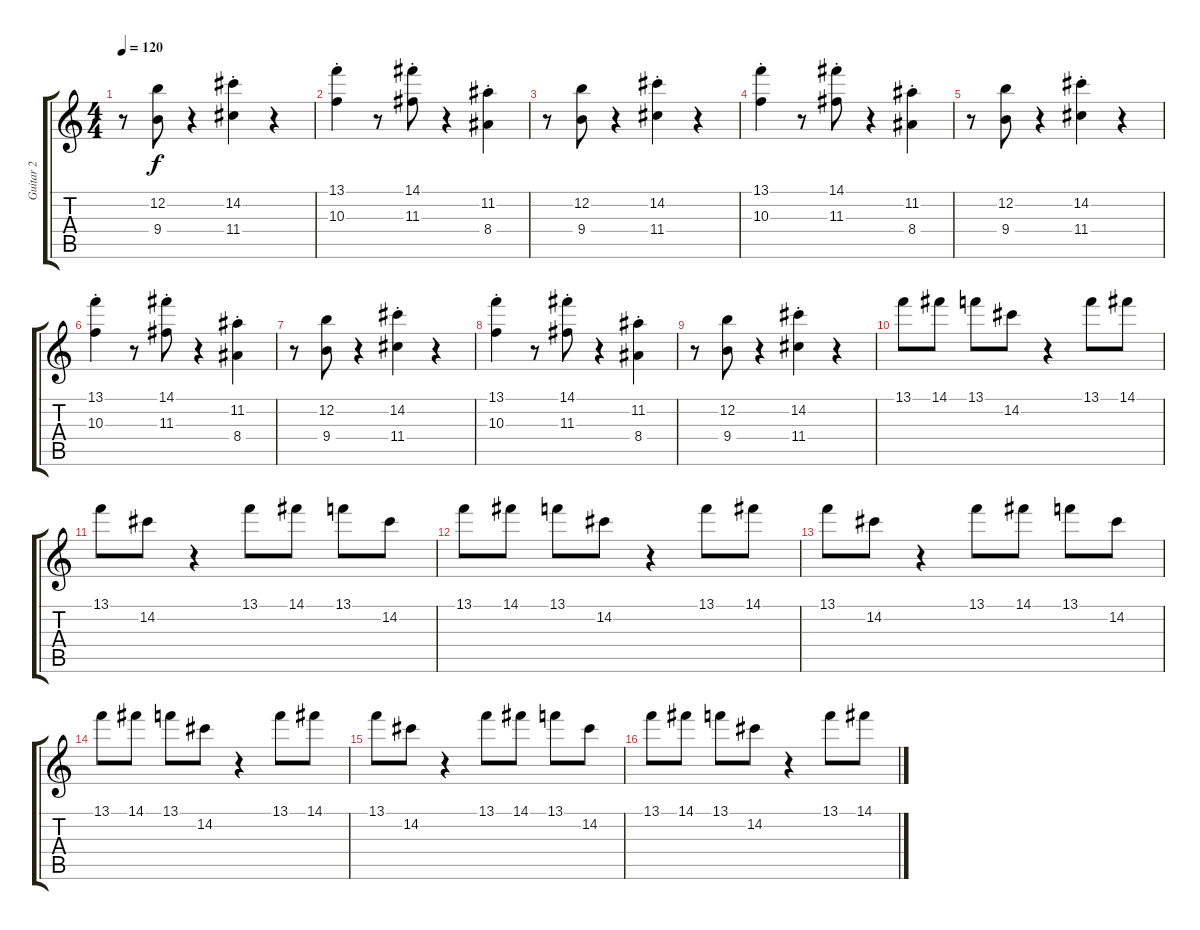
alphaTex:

\track ("Guitar 2" "Guitar 2") {instrument electricguitarclean}
\staff {score tabs}
\tuning (E4 B3 G3 D3 A2 E2) {hide}
\ts (4 4)
\tempo 120
\clef g2
\ks c
r.8{dy f} (12.2 9.4).8 r.4 (14.2{st} 11.4{st}).4 r.4 |
(13.1{st} 10.3{st}).4 r.8 (14.1{st} 11.3{st}).8 r.4 (11.2{st} 8.4{st}).4 |
r.8 (12.2 9.4).8 r.4 (14.2{st} 11.4{st}).4 r.4 |
(13.1{st} 10.3{st}).4 r.8 (14.1{st} 11.3{st}).8 r.4 (11.2{st} 8.4{st}).4 |
r.8 (12.2 9.4).8 r.4 (14.2{st} 11.4{st}).4 r.4 |
(13.1{st} 10.3{st}).4 r.8 (14.1{st} 11.3{st}).8 r.4 (11.2{st} 8.4{st}).4 |
r.8 (12.2 9.4).8 r.4 (14.2{st} 11.4{st}).4 r.4 |
(13.1{st} 10.3{st}).4 r.8 (14.1{st} 11.3{st}).8 r.4 (11.2{st} 8.4{st}).4 |
r.8 (12.2 9.4).8 r.4 (14.2{st} 11.4{st}).4 r.4 |
13.1.8 14.1.8 13.1.8 14.2.8 r.4 13.1.8 14.1.8 |
13.1.8 14.2.8 r.4 13.1.8 14.1.8 13.1.8 14.2.8 |
13.1.8 14.1.8 13.1.8 14.2.8 r.4 13.1.8 14.1.8 |
13.1.8 14.2.8 r.4 13.1.8 14.1.8 13.1.8 14.2.8 |
13.1.8 14.1.8 13.1.8 14.2.8 r.4 13.1.8 14.1.8 |
13.1.8 14.2.8 r.4 13.1.8 14.1.8 13.1.8 14.2.8 |
13.1.8 14.1.8 13.1.8 14.2.8 r.4 13.1.8 14.1.8
